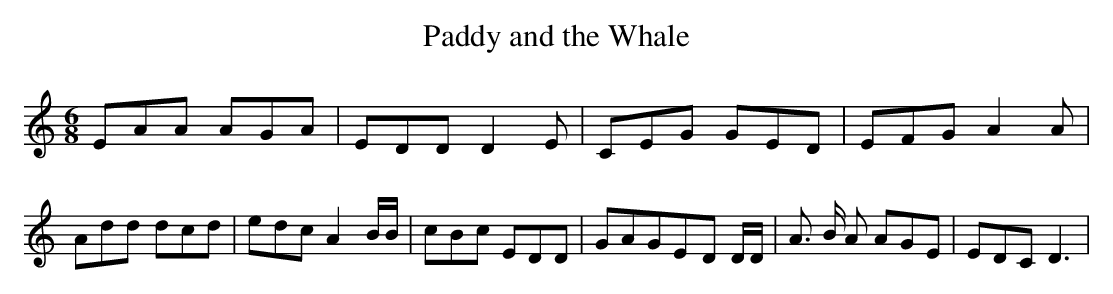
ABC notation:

X:1
T:Paddy and the Whale
M:6/8
L:1/8
K:C
 EAA AGA| EDD D2 E| CEG GED| EFG A2 A| Add dcd| edc A2 B/2B/2| cBc EDD|\
 GAGE-D D/2D/2| A3/2 B/2 A AGE| EDC D3|
